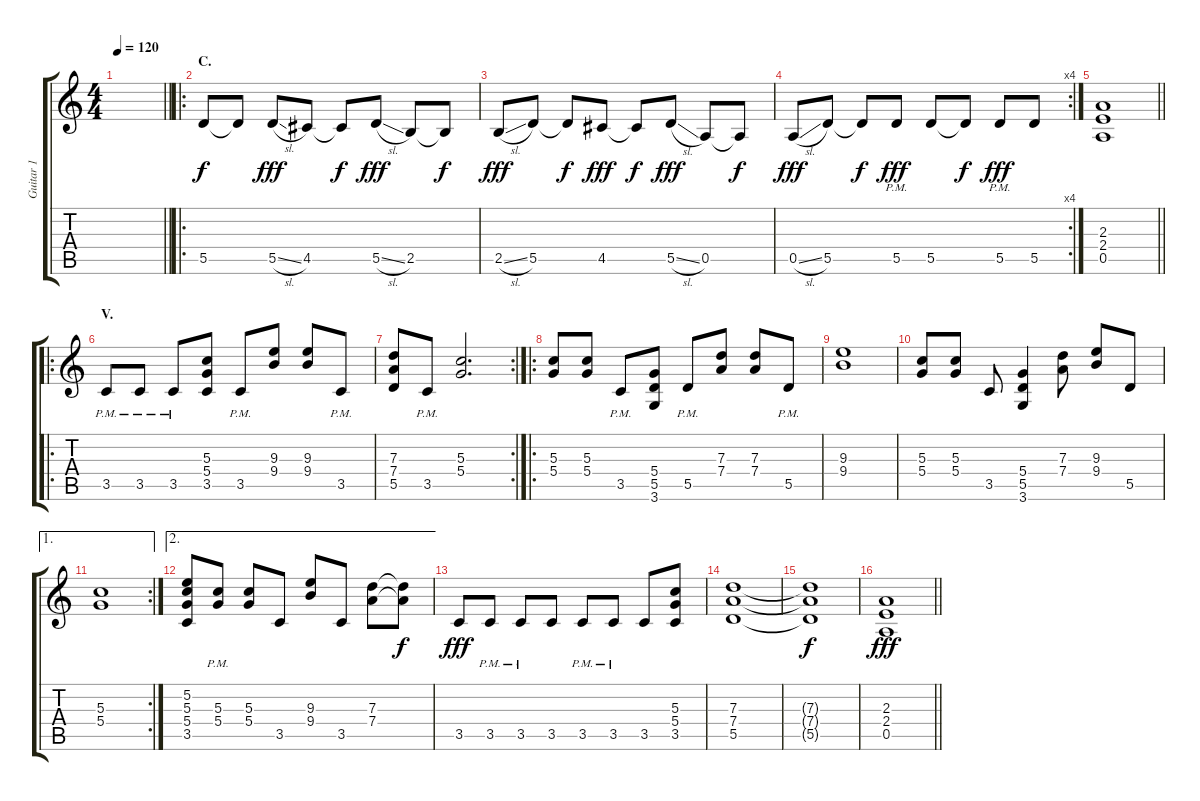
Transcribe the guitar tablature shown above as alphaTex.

\track ("Guitar 1" "Guitar 1") {instrument overdrivenguitar}
\staff {score tabs}
\tuning (E4 B3 G3 D3 A2 E2) {hide}
\ts (4 4)
\tempo 120
\clef g2
\barLineRight lightlight
\ks c
|
\ro
\section ("" "C.")
5.5.8 5.5{t}.8{dy f} 5.5{sl}.8{dy fff} 4.5.8 4.5{t}.8{dy f} 5.5{sl}.8{dy fff} 2.5.8 2.5{t}.8{dy f} |
2.5{sl}.8{dy fff} 5.5.8 5.5{t}.8{dy f} 4.5.8{dy fff} 4.5{t}.8{dy f} 5.5{sl}.8{dy fff} 0.5.8 0.5{t}.8{dy f} |
\rc 4
0.5{sl}.8{dy fff} 5.5.8 5.5{t}.8{dy f} 5.5{pm}.8{dy fff} 5.5.8 5.5{t}.8{dy f} 5.5{pm}.8{dy fff} 5.5.8 |
\barLineRight lightlight
(2.3 2.4 0.5).1 |
\ro
\section ("" "V.")
3.5{pm}.8 3.5{pm}.8 3.5{pm}.8 (5.3 5.4 3.5).8 3.5{pm}.8 (9.3 9.4).8 (9.3 9.4).8 3.5{pm}.8 |
\rc 2
(7.3 7.4 5.5).8 3.5{pm}.8 (5.3 5.4).2{d} |
\ro
(5.3 5.4).8 (5.3 5.4).8 3.5{pm}.8 (5.4 5.5 3.6).8 5.5{pm}.8 (7.3 7.4).8 (7.3 7.4).8 5.5{pm}.8 |
(9.3 9.4).1 |
(5.3 5.4).8 (5.3 5.4).8 3.5.8 (5.4 5.5 3.6).4 (7.3 7.4).8 (9.3 9.4).8 5.5.8 |
\ae 1
\rc 2
(5.3 5.4).1 |
\ae 2
(5.2 5.3 5.4 3.5).8 (5.3{pm} 5.4{pm}).8 (5.3 5.4).8 3.5.8 (9.3 9.4).8 3.5.8 (7.3 7.4).8 (7.3{t} 7.4{t}).8{dy f} |
3.5.8{dy fff} 3.5{pm}.8 3.5{pm}.8 3.5.8 3.5{pm}.8 3.5{pm}.8 3.5.8 (5.3 5.4 3.5).8 |
(7.3 7.4 5.5).1 |
(7.3{t} 7.4{t} 5.5{t}).1{dy f} |
\barLineRight lightlight
(2.3 2.4 0.5).1{dy fff}
